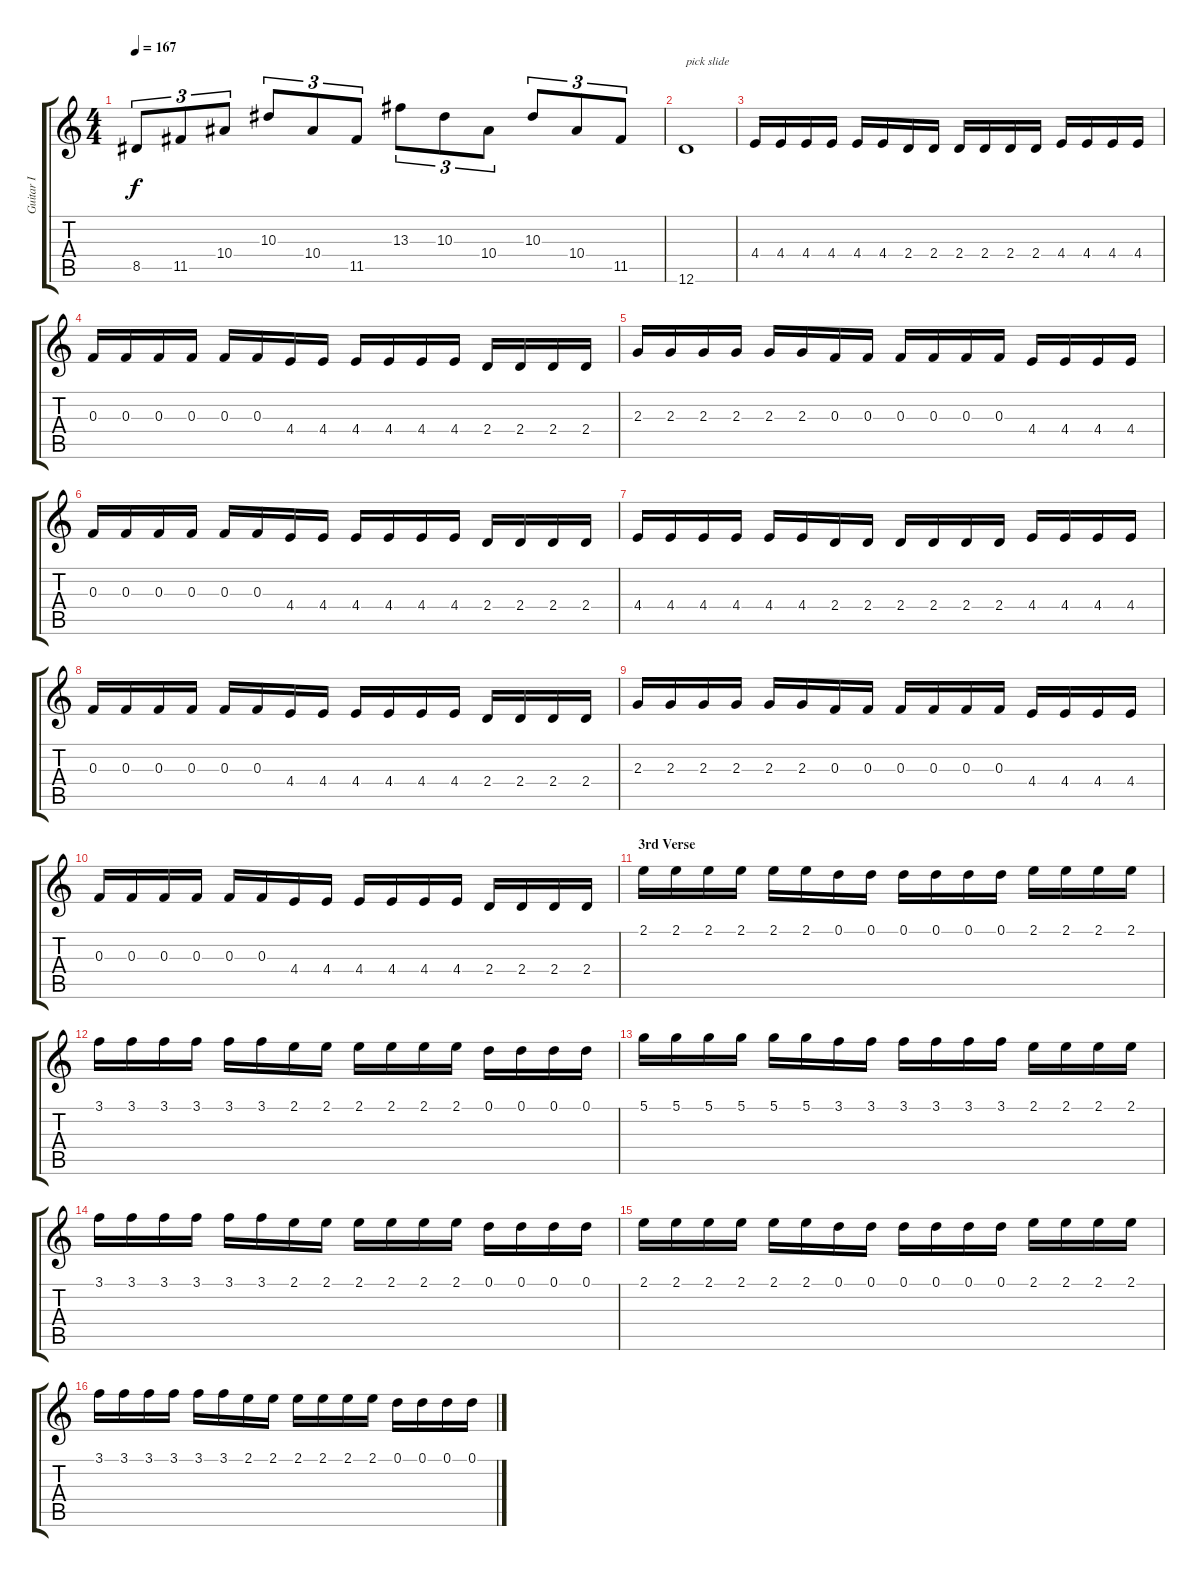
\track ("Guitar I" "Guitar I") {instrument distortionguitar}
\staff {score tabs}
\tuning (D4 A3 F3 C3 G2 D2) {hide}
\ts (4 4)
\tempo 167
\clef g2
\ks c
8.5.8{tu (3 2) dy f} 11.5.8{tu (3 2)} 10.4.8{tu (3 2)} 10.3.8{tu (3 2)} 10.4.8{tu (3 2)} 11.5.8{tu (3 2)} 13.3.8{tu (3 2)} 10.3.8{tu (3 2)} 10.4.8{tu (3 2)} 10.3.8{tu (3 2)} 10.4.8{tu (3 2)} 11.5.8{tu (3 2)} |
12.6.1{txt "pick slide"} |
4.4.16{volume 16} 4.4.16 4.4.16 4.4.16 4.4.16 4.4.16 2.4.16 2.4.16 2.4.16 2.4.16 2.4.16 2.4.16 4.4.16 4.4.16 4.4.16 4.4.16 |
0.3.16 0.3.16 0.3.16 0.3.16 0.3.16 0.3.16 4.4.16 4.4.16 4.4.16 4.4.16 4.4.16 4.4.16 2.4.16 2.4.16 2.4.16 2.4.16 |
2.3.16 2.3.16 2.3.16 2.3.16 2.3.16 2.3.16 0.3.16 0.3.16 0.3.16 0.3.16 0.3.16 0.3.16 4.4.16 4.4.16 4.4.16 4.4.16 |
0.3.16 0.3.16 0.3.16 0.3.16 0.3.16 0.3.16 4.4.16 4.4.16 4.4.16 4.4.16 4.4.16 4.4.16 2.4.16 2.4.16 2.4.16 2.4.16 |
4.4.16 4.4.16 4.4.16 4.4.16 4.4.16 4.4.16 2.4.16 2.4.16 2.4.16 2.4.16 2.4.16 2.4.16 4.4.16 4.4.16 4.4.16 4.4.16 |
0.3.16 0.3.16 0.3.16 0.3.16 0.3.16 0.3.16 4.4.16 4.4.16 4.4.16 4.4.16 4.4.16 4.4.16 2.4.16 2.4.16 2.4.16 2.4.16 |
2.3.16 2.3.16 2.3.16 2.3.16 2.3.16 2.3.16 0.3.16 0.3.16 0.3.16 0.3.16 0.3.16 0.3.16 4.4.16 4.4.16 4.4.16 4.4.16 |
0.3.16 0.3.16 0.3.16 0.3.16 0.3.16 0.3.16 4.4.16 4.4.16 4.4.16 4.4.16 4.4.16 4.4.16 2.4.16 2.4.16 2.4.16 2.4.16 |
\section ("" "3rd Verse")
2.1.16 2.1.16 2.1.16 2.1.16 2.1.16 2.1.16 0.1.16 0.1.16 0.1.16 0.1.16 0.1.16 0.1.16 2.1.16 2.1.16 2.1.16 2.1.16 |
3.1.16 3.1.16 3.1.16 3.1.16 3.1.16 3.1.16 2.1.16 2.1.16 2.1.16 2.1.16 2.1.16 2.1.16 0.1.16 0.1.16 0.1.16 0.1.16 |
5.1.16 5.1.16 5.1.16 5.1.16 5.1.16 5.1.16 3.1.16 3.1.16 3.1.16 3.1.16 3.1.16 3.1.16 2.1.16 2.1.16 2.1.16 2.1.16 |
3.1.16 3.1.16 3.1.16 3.1.16 3.1.16 3.1.16 2.1.16 2.1.16 2.1.16 2.1.16 2.1.16 2.1.16 0.1.16 0.1.16 0.1.16 0.1.16 |
2.1.16 2.1.16 2.1.16 2.1.16 2.1.16 2.1.16 0.1.16 0.1.16 0.1.16 0.1.16 0.1.16 0.1.16 2.1.16 2.1.16 2.1.16 2.1.16 |
3.1.16 3.1.16 3.1.16 3.1.16 3.1.16 3.1.16 2.1.16 2.1.16 2.1.16 2.1.16 2.1.16 2.1.16 0.1.16 0.1.16 0.1.16 0.1.16
